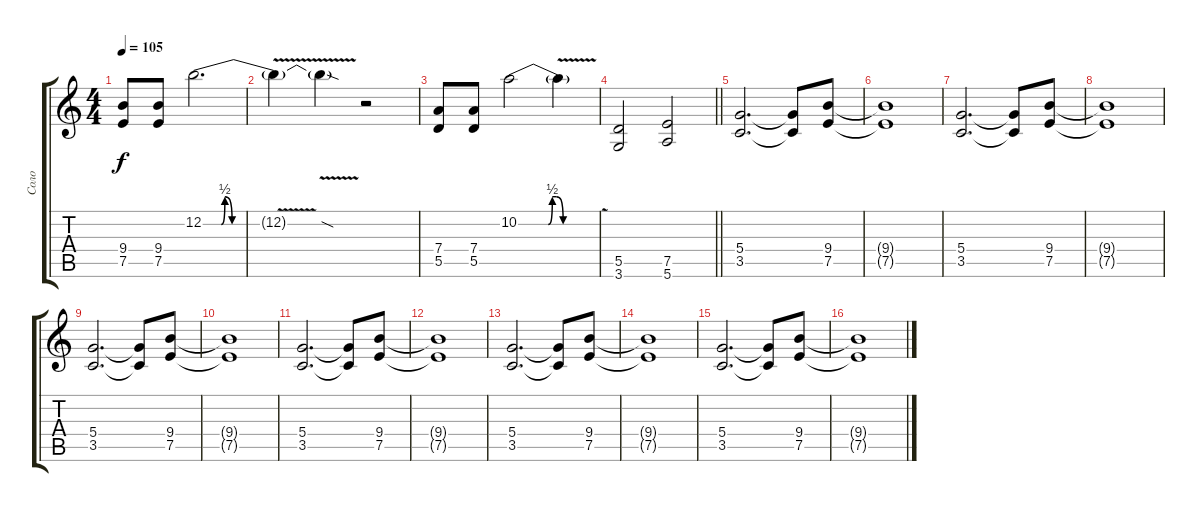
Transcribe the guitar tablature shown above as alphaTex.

\track ("Соло" "Соло") {instrument electricguitarjazz}
\staff {score tabs}
\tuning (E4 B3 G3 D3 A2 E2) {hide}
\ts (4 4)
\tempo 105
\clef g2
\ks c
(9.4 7.5).8{dy f} (9.4 7.5).8 12.2{be (custom 0 0 15 0 18 2 24 0 60 0)}.2{d} |
12.2{v t}.4 12.2{sod t}.4 r.2 |
(7.4 5.5).8 (7.4 5.5).8 10.2{be (custom 0 0 22 0 25 2 28 2 33 0 60 0)}.2 10.2{v t}.4 |
\barLineRight lightlight
(5.5 3.6).2 (7.5 5.6).2 |
(5.4 3.5).2{d} (5.4{t} 3.5{t}).8 (9.4 7.5).8 |
(9.4{t} 7.5{t}).1 |
(5.4 3.5).2{d} (5.4{t} 3.5{t}).8 (9.4 7.5).8 |
(9.4{t} 7.5{t}).1 |
(5.4 3.5).2{d} (5.4{t} 3.5{t}).8 (9.4 7.5).8 |
(9.4{t} 7.5{t}).1 |
(5.4 3.5).2{d} (5.4{t} 3.5{t}).8 (9.4 7.5).8 |
(9.4{t} 7.5{t}).1 |
(5.4 3.5).2{d} (5.4{t} 3.5{t}).8 (9.4 7.5).8 |
(9.4{t} 7.5{t}).1 |
(5.4 3.5).2{d} (5.4{t} 3.5{t}).8 (9.4 7.5).8 |
(9.4{t} 7.5{t}).1
